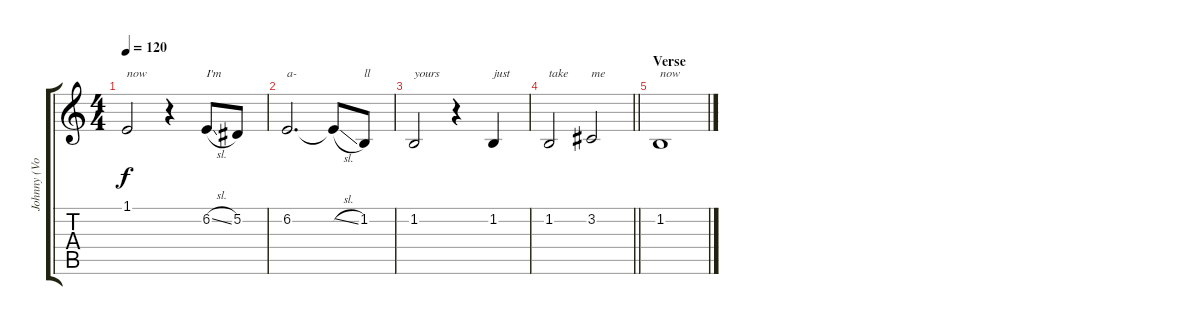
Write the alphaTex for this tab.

\track ("Johnny (Vox)" "Johnny (Vo") {instrument lead2sawtooth}
\staff {score tabs}
\tuning (Eb4 Bb3 Gb3 Db3 Ab2 Db2) {hide}
\ts (4 4)
\tempo 120
\clef g2
\ks c
1.1.2{txt "now" dy f} r.4 6.2{sl}.8{txt "I'm"} 5.2.8 |
6.2.2{d txt "a-"} 6.2{sl t}.8 1.2.8{txt "ll"} |
1.2.2{txt "yours"} r.4 1.2.4{txt "just"} |
\barLineRight lightlight
1.2.2{txt "take"} 3.2.2{txt "me"} |
\section ("" "Verse")
1.2.1{txt "now"}
